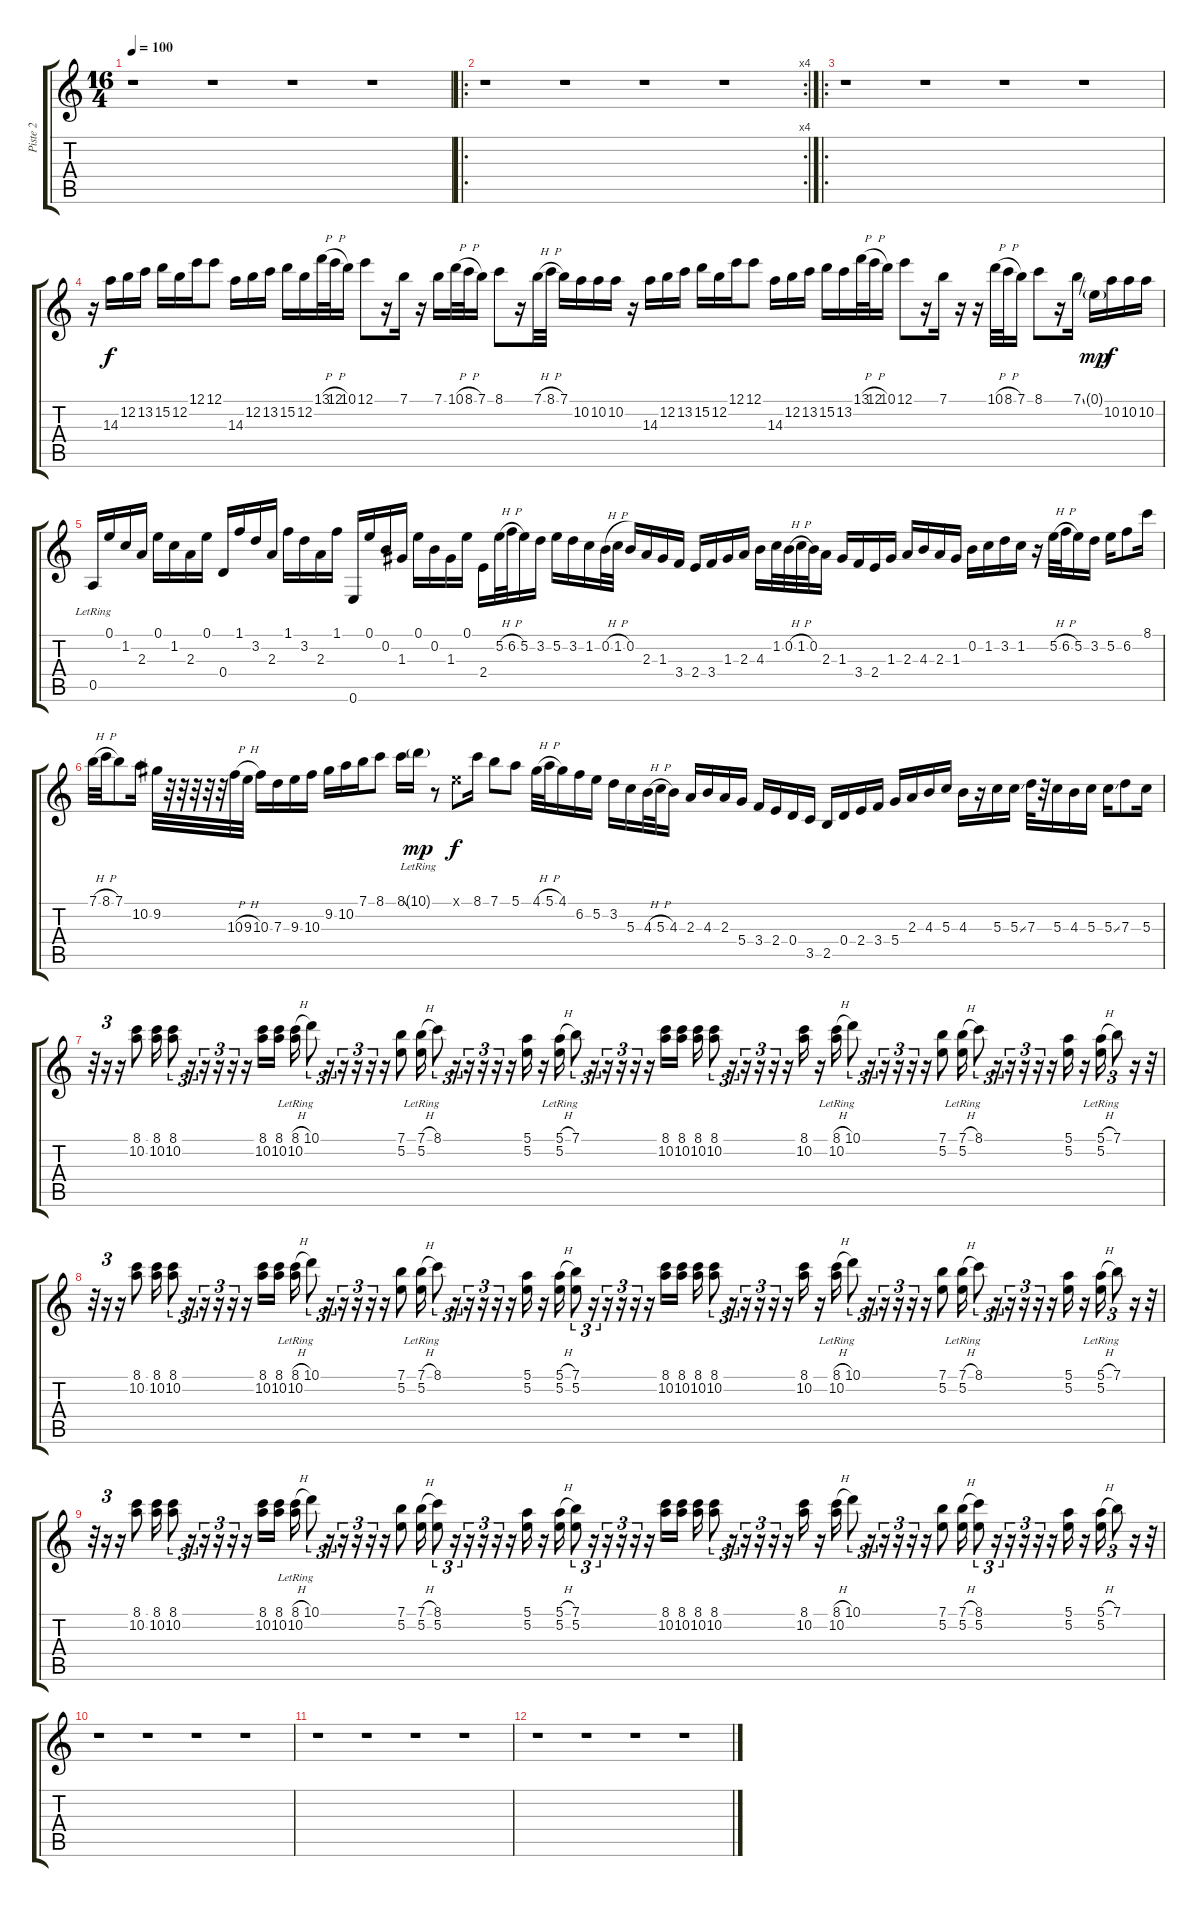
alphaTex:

\track ("Piste 2" "Piste 2") {instrument acousticguitarsteel}
\staff {score tabs}
\tuning (E4 B3 G3 D3 A2 E2) {hide}
\ts (16 4)
\tempo 100
\clef g2
\ks c
r.1{dy f instrument acousticguitarsteel} r.1 r.1 r.1 |
\ro
\rc 4
r.1 r.1 r.1 r.1 |
\ro
r.1 r.1 r.1 r.1 |
r.16 14.3.16 12.2.16 13.2.16 15.2.16 12.2.16 12.1.16 12.1.8 14.3.16 12.2.16 13.2.16 15.2.16 12.2.16 13.1{h}.32 12.1{h}.32 10.1.16 12.1.8 r.16 7.1.16 r.16 7.1.16 10.1{h}.32 8.1{h}.32 7.1.16 8.1.8 r.16 7.1{h}.32 8.1{h}.32 7.1.16 10.2.16 10.2.16 10.2.16 r.16 14.3.16 12.2.16 13.2.16 15.2.16 12.2.16 12.1.16 12.1.8 14.3.16 12.2.16 13.2.16 15.2.16 13.2.16 13.1{h}.32 12.1{h}.32 10.1.16 12.1.8 r.16 7.1.16 r.16 r.16 10.1{h}.32 8.1{h}.32 7.1.16 8.1.8 r.16 7.1{ss}.16 0.1{g}.16{dy mp} 10.2.16{dy f} 10.2.16 10.2.16 |
0.5{lr}.16 0.1.16 1.2.16 2.3.16 0.1.16 1.2.16 2.3.16 0.1.16 0.4.16 1.1.16 3.2.16 2.3.16 1.1.16 3.2.16 2.3.16 1.1.16 0.6.16 0.1.16 0.2.16 1.3.16 0.1.16 0.2.16 1.3.16 0.1.16 2.4.16 5.2{h}.32 6.2{h}.32 5.2.16 3.2.16 5.2.16 3.2.16 1.2.16 0.2{h}.32 1.2{h}.32 0.2.16 2.3.16 1.3.16 3.4.16 2.4.16 3.4.16 1.3.16 2.3.16 4.3.16 1.2.32 0.2{h}.32 1.2{h}.32 0.2.32 2.3.16 1.3.16 3.4.16 2.4.16 1.3.16 2.3.16 4.3.16 2.3.16 1.3.16 0.2.16 1.2.16 3.2.16 1.2.16 r.16 5.2{h}.32 6.2{h}.32 5.2.16 3.2.16 5.2.16 6.2.8 8.1.16 |
7.1{h}.32 8.1{h}.32 7.1.8 10.2.16 9.2.32 r.32 r.32 r.32 r.32 r.32 10.3{h}.32 9.3{h}.32 10.3.16 7.3.16 9.3.16 10.3.16 9.2.16 10.2.16 7.1.16 8.1.8 8.1{ss}.16 10.1{g lr}.16{dy mp} r.8 0.1{x}.8{dy f} 8.1.16 7.1.8 5.1.8 4.1{h}.32 5.1{h}.32 4.1.16 6.2.16 5.2.16 3.2.16 5.3.16 4.3{h}.32 5.3{h}.32 4.3.16 2.3.16 4.3.16 2.3.16 5.4.16 3.4.16 2.4.16 0.4.16 3.5.16 2.5.16 0.4.16 2.4.16 3.4.16 5.4.16 2.3.16 4.3.16 5.3.16 4.3.16 r.16 5.3.16 5.3{ss}.16 7.3.32 r.32 5.3.16 4.3.16 5.3.16 5.3{ss}.16 7.3.8 5.3.16 |
r.32 r.16{tu (3 2)} r.16 (8.1 10.2).8 (8.1 10.2).16 (8.1 10.2).8{tu (3 2)} r.16{tu (3 2)} r.16{tu (3 2)} r.16{tu (3 2)} r.16{tu (3 2)} r.16 (8.1 10.2).16 (8.1 10.2).16 (8.1{h} 10.2{lr}).16 10.1.8{tu (3 2)} r.16{tu (3 2)} r.16{tu (3 2)} r.16{tu (3 2)} r.16{tu (3 2)} r.16 (7.1 5.2).8 (7.1{h} 5.2{lr}).16 8.1.8{tu (3 2)} r.16{tu (3 2)} r.16{tu (3 2)} r.16{tu (3 2)} r.16{tu (3 2)} r.16 (5.1 5.2).16 r.16 (5.1{h} 5.2{lr}).16 7.1.8{tu (3 2)} r.16{tu (3 2)} r.16{tu (3 2)} r.16{tu (3 2)} r.16{tu (3 2)} r.16 (8.1 10.2).16 (8.1 10.2).16 (8.1 10.2).16 (8.1 10.2).8{tu (3 2)} r.16{tu (3 2)} r.16{tu (3 2)} r.16{tu (3 2)} r.16{tu (3 2)} r.16 (8.1 10.2).16 r.16 (8.1{h} 10.2{lr}).16 10.1.8{tu (3 2)} r.16{tu (3 2)} r.16{tu (3 2)} r.16{tu (3 2)} r.16{tu (3 2)} r.16 (7.1 5.2).8 (7.1{h} 5.2{lr}).16 8.1.8{tu (3 2)} r.16{tu (3 2)} r.16{tu (3 2)} r.16{tu (3 2)} r.16{tu (3 2)} r.16 (5.1 5.2).16 r.16 (5.1{h} 5.2{lr}).16 7.1.8{tu (3 2)} r.16 r.32 |
r.32 r.16{tu (3 2)} r.16 (8.1 10.2).8 (8.1 10.2).16 (8.1 10.2).8{tu (3 2)} r.16{tu (3 2)} r.16{tu (3 2)} r.16{tu (3 2)} r.16{tu (3 2)} r.16 (8.1 10.2).16 (8.1 10.2).16 (8.1{h} 10.2{lr}).16 10.1.8{tu (3 2)} r.16{tu (3 2)} r.16{tu (3 2)} r.16{tu (3 2)} r.16{tu (3 2)} r.16 (7.1 5.2).8 (7.1{h} 5.2{lr}).16 8.1.8{tu (3 2)} r.16{tu (3 2)} r.16{tu (3 2)} r.16{tu (3 2)} r.16{tu (3 2)} r.16 (5.1 5.2).16 r.16 (5.1{h} 5.2).16 (7.1 5.2).8{tu (3 2)} r.16{tu (3 2)} r.16{tu (3 2)} r.16{tu (3 2)} r.16{tu (3 2)} r.16 (8.1 10.2).16 (8.1 10.2).16 (8.1 10.2).16 (8.1 10.2).8{tu (3 2)} r.16{tu (3 2)} r.16{tu (3 2)} r.16{tu (3 2)} r.16{tu (3 2)} r.16 (8.1 10.2).16 r.16 (8.1{h} 10.2{lr}).16 10.1.8{tu (3 2)} r.16{tu (3 2)} r.16{tu (3 2)} r.16{tu (3 2)} r.16{tu (3 2)} r.16 (7.1 5.2).8 (7.1{h} 5.2{lr}).16 8.1.8{tu (3 2)} r.16{tu (3 2)} r.16{tu (3 2)} r.16{tu (3 2)} r.16{tu (3 2)} r.16 (5.1 5.2).16 r.16 (5.1{h} 5.2{lr}).16 7.1.8{tu (3 2)} r.16 r.32 |
r.32 r.16{tu (3 2)} r.16 (8.1 10.2).8 (8.1 10.2).16 (8.1 10.2).8{tu (3 2)} r.16{tu (3 2)} r.16{tu (3 2)} r.16{tu (3 2)} r.16{tu (3 2)} r.16 (8.1 10.2).16 (8.1 10.2).16 (8.1{h} 10.2{lr}).16 10.1.8{tu (3 2)} r.16{tu (3 2)} r.16{tu (3 2)} r.16{tu (3 2)} r.16{tu (3 2)} r.16 (7.1 5.2).8 (7.1{h} 5.2).16 (8.1 5.2).8{tu (3 2)} r.16{tu (3 2)} r.16{tu (3 2)} r.16{tu (3 2)} r.16{tu (3 2)} r.16 (5.1 5.2).16 r.16 (5.1{h} 5.2).16 (7.1 5.2).8{tu (3 2)} r.16{tu (3 2)} r.16{tu (3 2)} r.16{tu (3 2)} r.16{tu (3 2)} r.16 (8.1 10.2).16 (8.1 10.2).16 (8.1 10.2).16 (8.1 10.2).8{tu (3 2)} r.16{tu (3 2)} r.16{tu (3 2)} r.16{tu (3 2)} r.16{tu (3 2)} r.16 (8.1 10.2).16 r.16 (8.1{h} 10.2).16 10.1.8{tu (3 2)} r.16{tu (3 2)} r.16{tu (3 2)} r.16{tu (3 2)} r.16{tu (3 2)} r.16 (7.1 5.2).8 (7.1{h} 5.2).16 (8.1 5.2).8{tu (3 2)} r.16{tu (3 2)} r.16{tu (3 2)} r.16{tu (3 2)} r.16{tu (3 2)} r.16 (5.1 5.2).16 r.16 (5.1{h} 5.2).16 7.1.8{tu (3 2)} r.16 r.32 |
r.1 r.1 r.1 r.1 |
r.1 r.1 r.1 r.1 |
r.1 r.1 r.1 r.1
